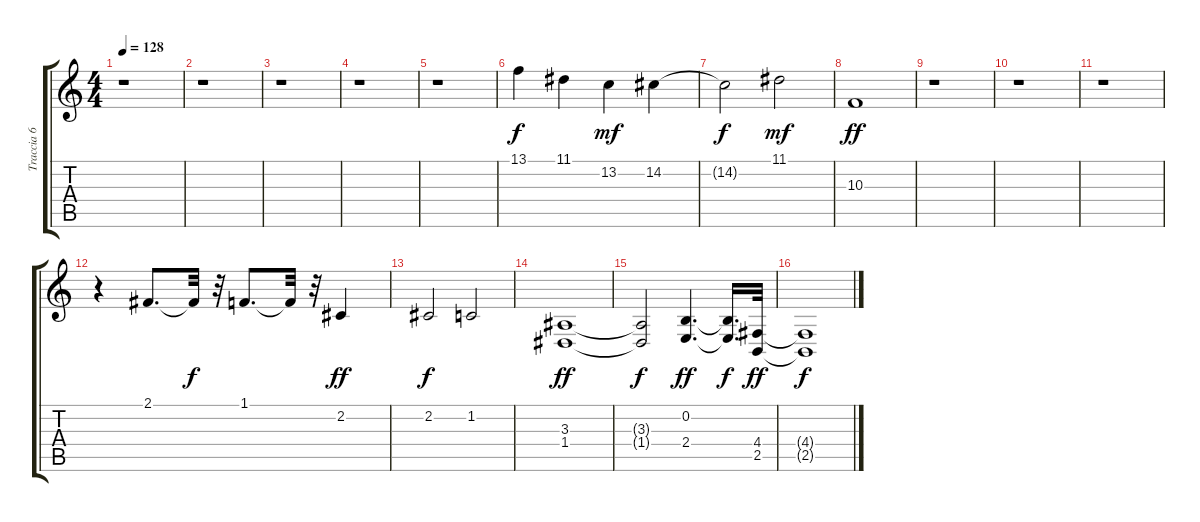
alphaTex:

\track ("Traccia 6" "Traccia 6") {instrument stringensemble1}
\staff {score tabs}
\tuning (E4 B3 G3 D3 A2 E2) {hide}
\ts (4 4)
\tempo 128
\clef g2
\ks c
r.1{dy ff} |
r.1 |
r.1 |
r.1 |
r.1 |
13.1.4{dy f} 11.1.4 13.2.4{dy mf} 14.2.4 |
14.2{t}.2{dy f} 11.1.2{dy mf} |
10.3.1{dy ff} |
r.1 |
r.1 |
r.1 |
r.4 2.1.8{d} 2.1{t}.32{dy f} r.32 1.1.8{d} 1.1{t}.32 r.32 2.2.4{dy ff} |
2.2.2{dy f} 1.2.2 |
(3.3 1.4).1{dy ff} |
(3.3{t} 1.4{t}).2{dy f} (0.2 2.4).4{d dy ff} (0.2{t} 2.4{t}).16{d dy f} (4.4 2.5).32{dy ff} |
(4.4{t} 2.5{t}).1{dy f}
